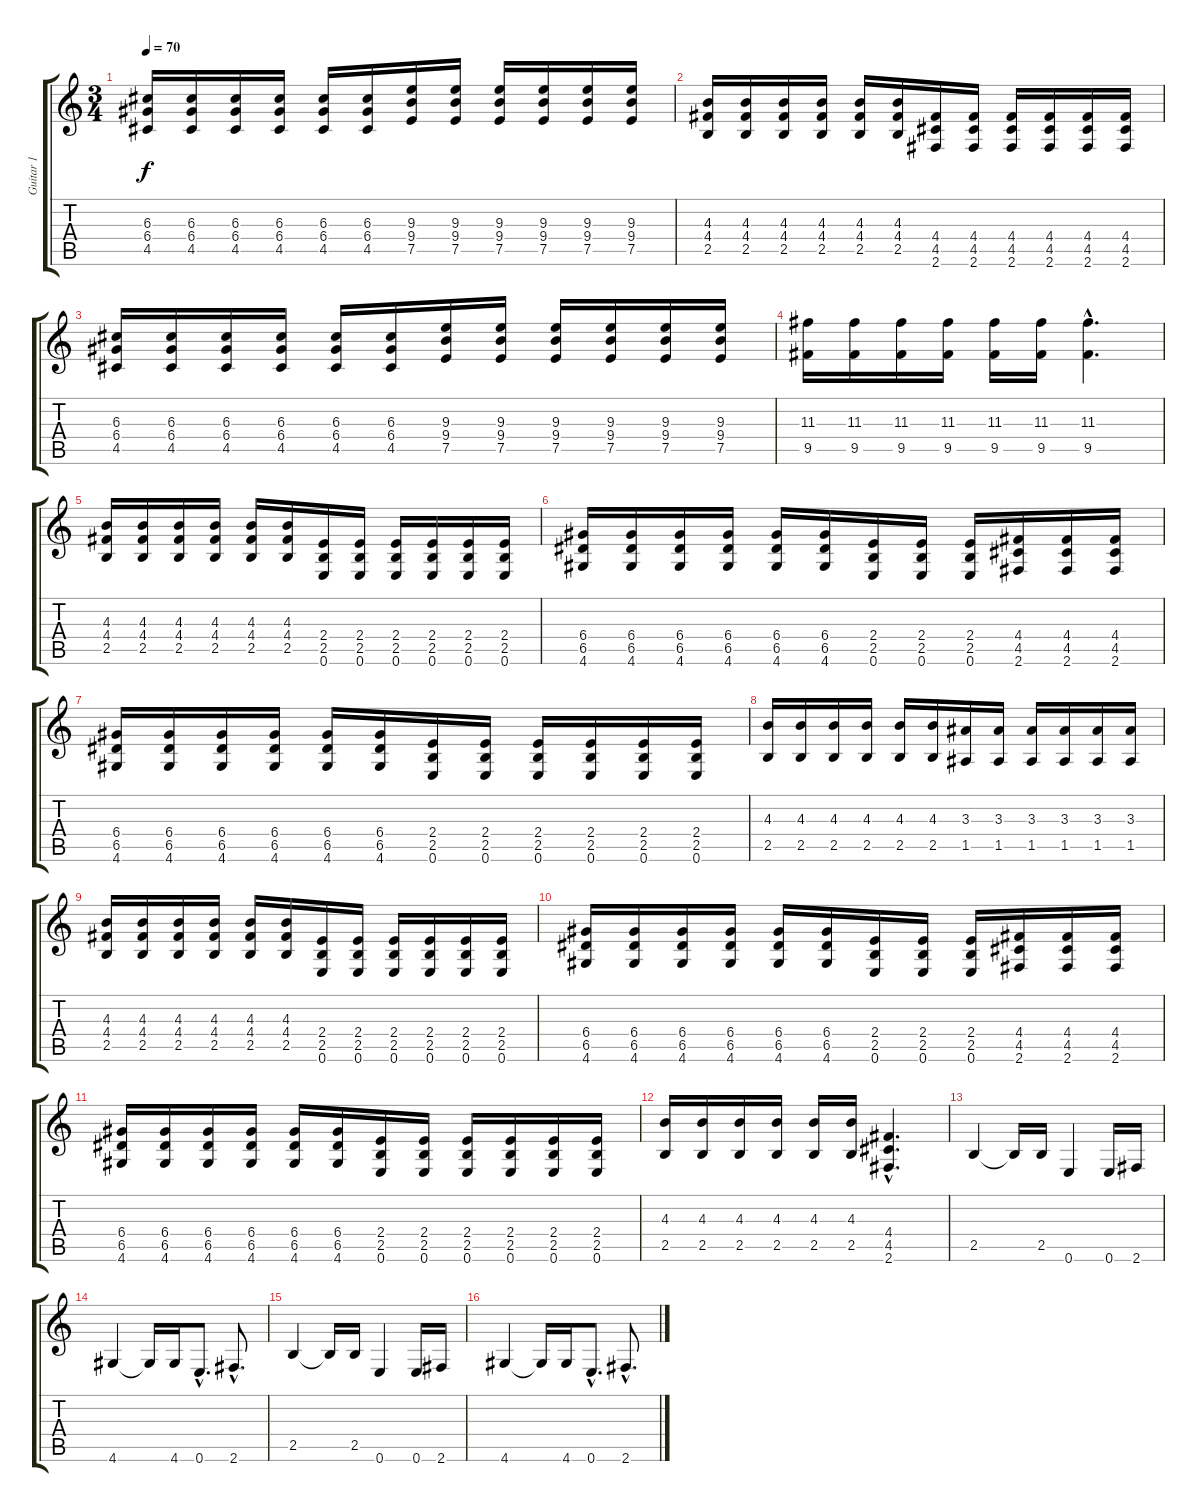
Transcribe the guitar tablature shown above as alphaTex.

\track ("Guitar 1" "Guitar 1") {instrument electricguitarclean}
\staff {score tabs}
\tuning (E4 B3 G3 D3 A2 E2) {hide}
\ts (3 4)
\tempo 70
\clef g2
\ks c
(6.3 6.4 4.5).16{dy f instrument overdrivenguitar} (6.3 6.4 4.5).16 (6.3 6.4 4.5).16 (6.3 6.4 4.5).16 (6.3 6.4 4.5).16 (6.3 6.4 4.5).16 (9.3 9.4 7.5).16 (9.3 9.4 7.5).16 (9.3 9.4 7.5).16 (9.3 9.4 7.5).16 (9.3 9.4 7.5).16 (9.3 9.4 7.5).16 |
(4.3 4.4 2.5).16 (4.3 4.4 2.5).16 (4.3 4.4 2.5).16 (4.3 4.4 2.5).16 (4.3 4.4 2.5).16 (4.3 4.4 2.5).16 (4.4 4.5 2.6).16 (4.4 4.5 2.6).16 (4.4 4.5 2.6).16 (4.4 4.5 2.6).16 (4.4 4.5 2.6).16 (4.4 4.5 2.6).16 |
(6.3 6.4 4.5).16 (6.3 6.4 4.5).16 (6.3 6.4 4.5).16 (6.3 6.4 4.5).16 (6.3 6.4 4.5).16 (6.3 6.4 4.5).16 (9.3 9.4 7.5).16 (9.3 9.4 7.5).16 (9.3 9.4 7.5).16 (9.3 9.4 7.5).16 (9.3 9.4 7.5).16 (9.3 9.4 7.5).16 |
(11.3 9.5).16 (11.3 9.5).16 (11.3 9.5).16 (11.3 9.5).16 (11.3 9.5).16 (11.3 9.5).16 (11.3{hac} 9.5{hac}).4{d} |
(4.3 4.4 2.5).16{instrument overdrivenguitar} (4.3 4.4 2.5).16 (4.3 4.4 2.5).16 (4.3 4.4 2.5).16 (4.3 4.4 2.5).16 (4.3 4.4 2.5).16 (2.4 2.5 0.6).16 (2.4 2.5 0.6).16 (2.4 2.5 0.6).16 (2.4 2.5 0.6).16 (2.4 2.5 0.6).16 (2.4 2.5 0.6).16 |
(6.4 6.5 4.6).16 (6.4 6.5 4.6).16 (6.4 6.5 4.6).16 (6.4 6.5 4.6).16 (6.4 6.5 4.6).16 (6.4 6.5 4.6).16 (2.4 2.5 0.6).16 (2.4 2.5 0.6).16 (2.4 2.5 0.6).16 (4.4 4.5 2.6).16 (4.4 4.5 2.6).16 (4.4 4.5 2.6).16 |
(6.4 6.5 4.6).16{instrument electricguitarmuted} (6.4 6.5 4.6).16 (6.4 6.5 4.6).16 (6.4 6.5 4.6).16 (6.4 6.5 4.6).16 (6.4 6.5 4.6).16 (2.4 2.5 0.6).16 (2.4 2.5 0.6).16 (2.4 2.5 0.6).16 (2.4 2.5 0.6).16 (2.4 2.5 0.6).16 (2.4 2.5 0.6).16 |
(4.3 2.5).16{instrument overdrivenguitar} (4.3 2.5).16 (4.3 2.5).16 (4.3 2.5).16 (4.3 2.5).16 (4.3 2.5).16 (3.3 1.5).16 (3.3 1.5).16 (3.3 1.5).16 (3.3 1.5).16 (3.3 1.5).16 (3.3 1.5).16 |
(4.3 4.4 2.5).16 (4.3 4.4 2.5).16 (4.3 4.4 2.5).16 (4.3 4.4 2.5).16 (4.3 4.4 2.5).16 (4.3 4.4 2.5).16 (2.4 2.5 0.6).16 (2.4 2.5 0.6).16 (2.4 2.5 0.6).16 (2.4 2.5 0.6).16 (2.4 2.5 0.6).16 (2.4 2.5 0.6).16 |
(6.4 6.5 4.6).16 (6.4 6.5 4.6).16 (6.4 6.5 4.6).16 (6.4 6.5 4.6).16 (6.4 6.5 4.6).16 (6.4 6.5 4.6).16 (2.4 2.5 0.6).16 (2.4 2.5 0.6).16 (2.4 2.5 0.6).16 (4.4 4.5 2.6).16 (4.4 4.5 2.6).16 (4.4 4.5 2.6).16 |
(6.4 6.5 4.6).16{instrument electricguitarmuted} (6.4 6.5 4.6).16 (6.4 6.5 4.6).16 (6.4 6.5 4.6).16 (6.4 6.5 4.6).16 (6.4 6.5 4.6).16 (2.4 2.5 0.6).16 (2.4 2.5 0.6).16 (2.4 2.5 0.6).16 (2.4 2.5 0.6).16 (2.4 2.5 0.6).16 (2.4 2.5 0.6).16 |
(4.3 2.5).16{instrument overdrivenguitar} (4.3 2.5).16 (4.3 2.5).16 (4.3 2.5).16 (4.3 2.5).16 (4.3 2.5).16 (4.4{hac} 4.5{hac} 2.6{hac}).4{d} |
2.5.4{instrument electricguitarmuted} 2.5{t}.16 2.5.16 0.6.4 0.6.16 2.6.16 |
4.6.4 4.6{t}.16 4.6.16 0.6{hac}.8{d} 2.6{hac}.8{d} |
2.5.4 2.5{t}.16 2.5.16 0.6.4 0.6.16 2.6.16 |
4.6.4 4.6{t}.16 4.6.16 0.6{hac}.8{d} 2.6{hac}.8{d}
